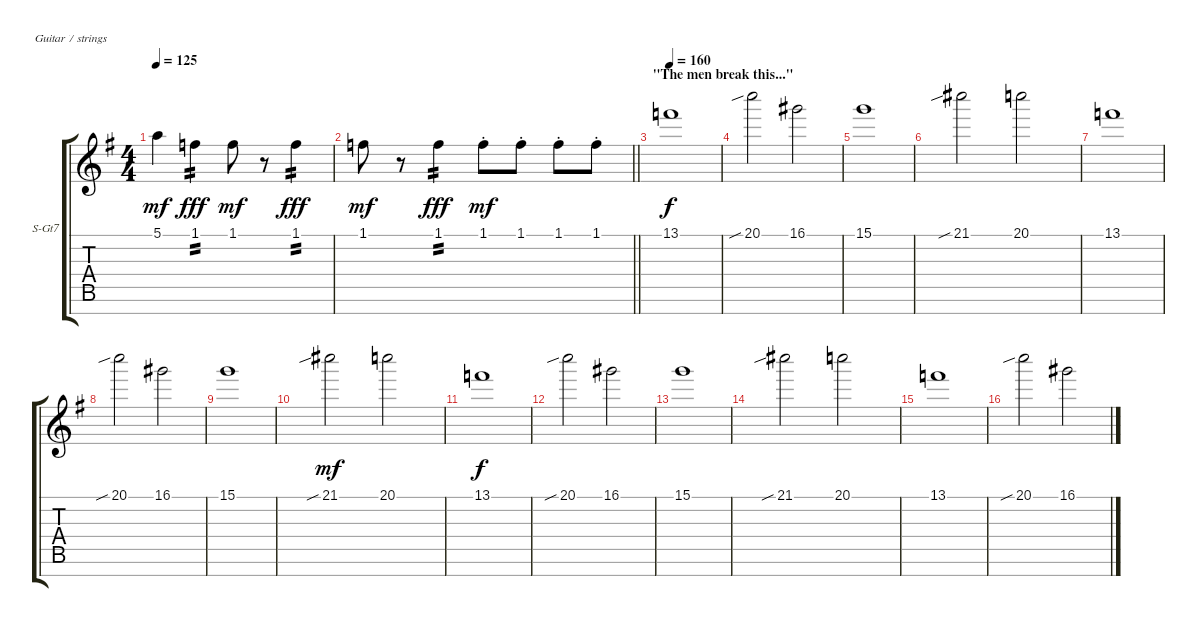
\bracketExtendMode groupsimilarinstruments
\firstSystemTrackNameOrientation horizontal
\otherSystemsTrackNameOrientation horizontal
\track ("Keyboard 1 - Brat/Shagrath" "S-Gt7") {instrument stringensemble1}
\staff {score tabs}
\tuning (E4 B3 G3 D3 A2 E2 B1)
\displaytranspose 12
\ts (4 4)
\tempo 125
\clef g2
\ks g
5.1.4{dy mf} 1.1.4{tp 2 dy fff} 1.1.8{dy mf} r.8 1.1.4{tp 2 dy fff} |
\barLineRight lightlight
1.1.8{dy mf} r.8 1.1.4{tp 2 dy fff} 1.1{st}.8{dy mf} 1.1{st}.8 1.1{st}.8 1.1{st}.8 |
\section ("" "\"The men break this...\"")
\tempo 160
13.1.1{dy f} |
20.1{sib}.2 16.1.2 |
15.1.1 |
21.1{sib}.2 20.1.2 |
13.1.1 |
20.1{sib}.2 16.1.2 |
15.1.1 |
21.1{sib}.2{dy mf} 20.1.2 |
13.1.1{dy f} |
20.1{sib}.2 16.1.2 |
15.1.1 |
21.1{sib}.2 20.1.2 |
13.1.1 |
20.1{sib}.2 16.1.2
